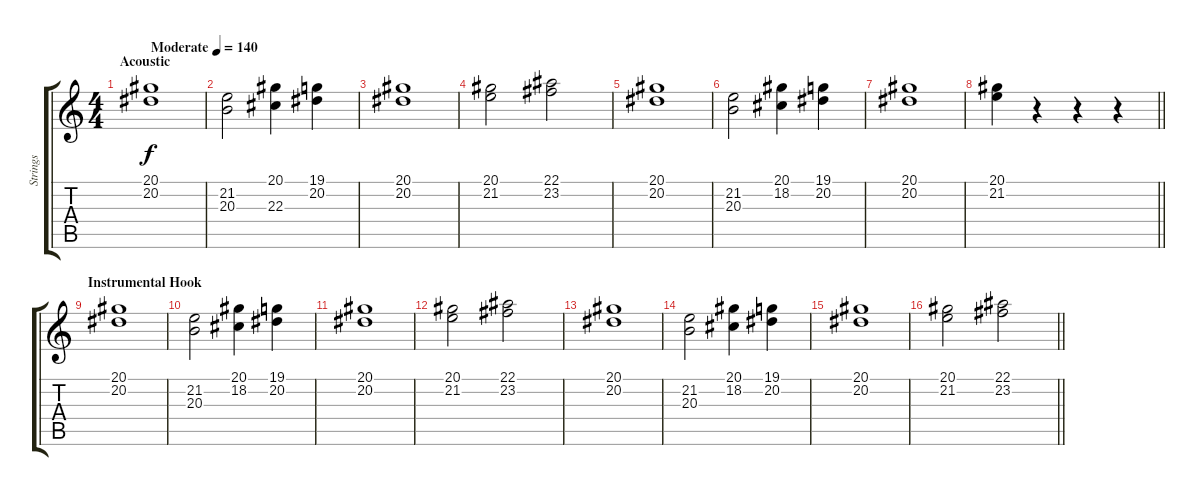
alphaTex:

\track ("Strings" "Strings") {instrument stringensemble1}
\staff {score tabs}
\tuning (C4 G3 Eb3 Bb2 F2 C2) {hide}
\ts (4 4)
\section ("" "Acoustic")
\tempo (140 "Moderate")
\clef g2
\ks c
(20.1 20.2).1{dy f instrument stringensemble1} |
(21.2 20.3).2 (20.1 22.3).4 (19.1 20.2).4 |
(20.1 20.2).1 |
(20.1 21.2).2 (22.1 23.2).2 |
(20.1 20.2).1 |
(21.2 20.3).2 (20.1 18.2).4 (19.1 20.2).4 |
(20.1 20.2).1 |
\barLineRight lightlight
(20.1 21.2).4 r.4 r.4 r.4 |
\section ("" "Instrumental Hook")
(20.1 20.2).1 |
(21.2 20.3).2 (20.1 18.2).4 (19.1 20.2).4 |
(20.1 20.2).1 |
(20.1 21.2).2 (22.1 23.2).2 |
(20.1 20.2).1 |
(21.2 20.3).2 (20.1 18.2).4 (19.1 20.2).4 |
(20.1 20.2).1 |
\barLineRight lightlight
(20.1 21.2).2 (22.1 23.2).2
